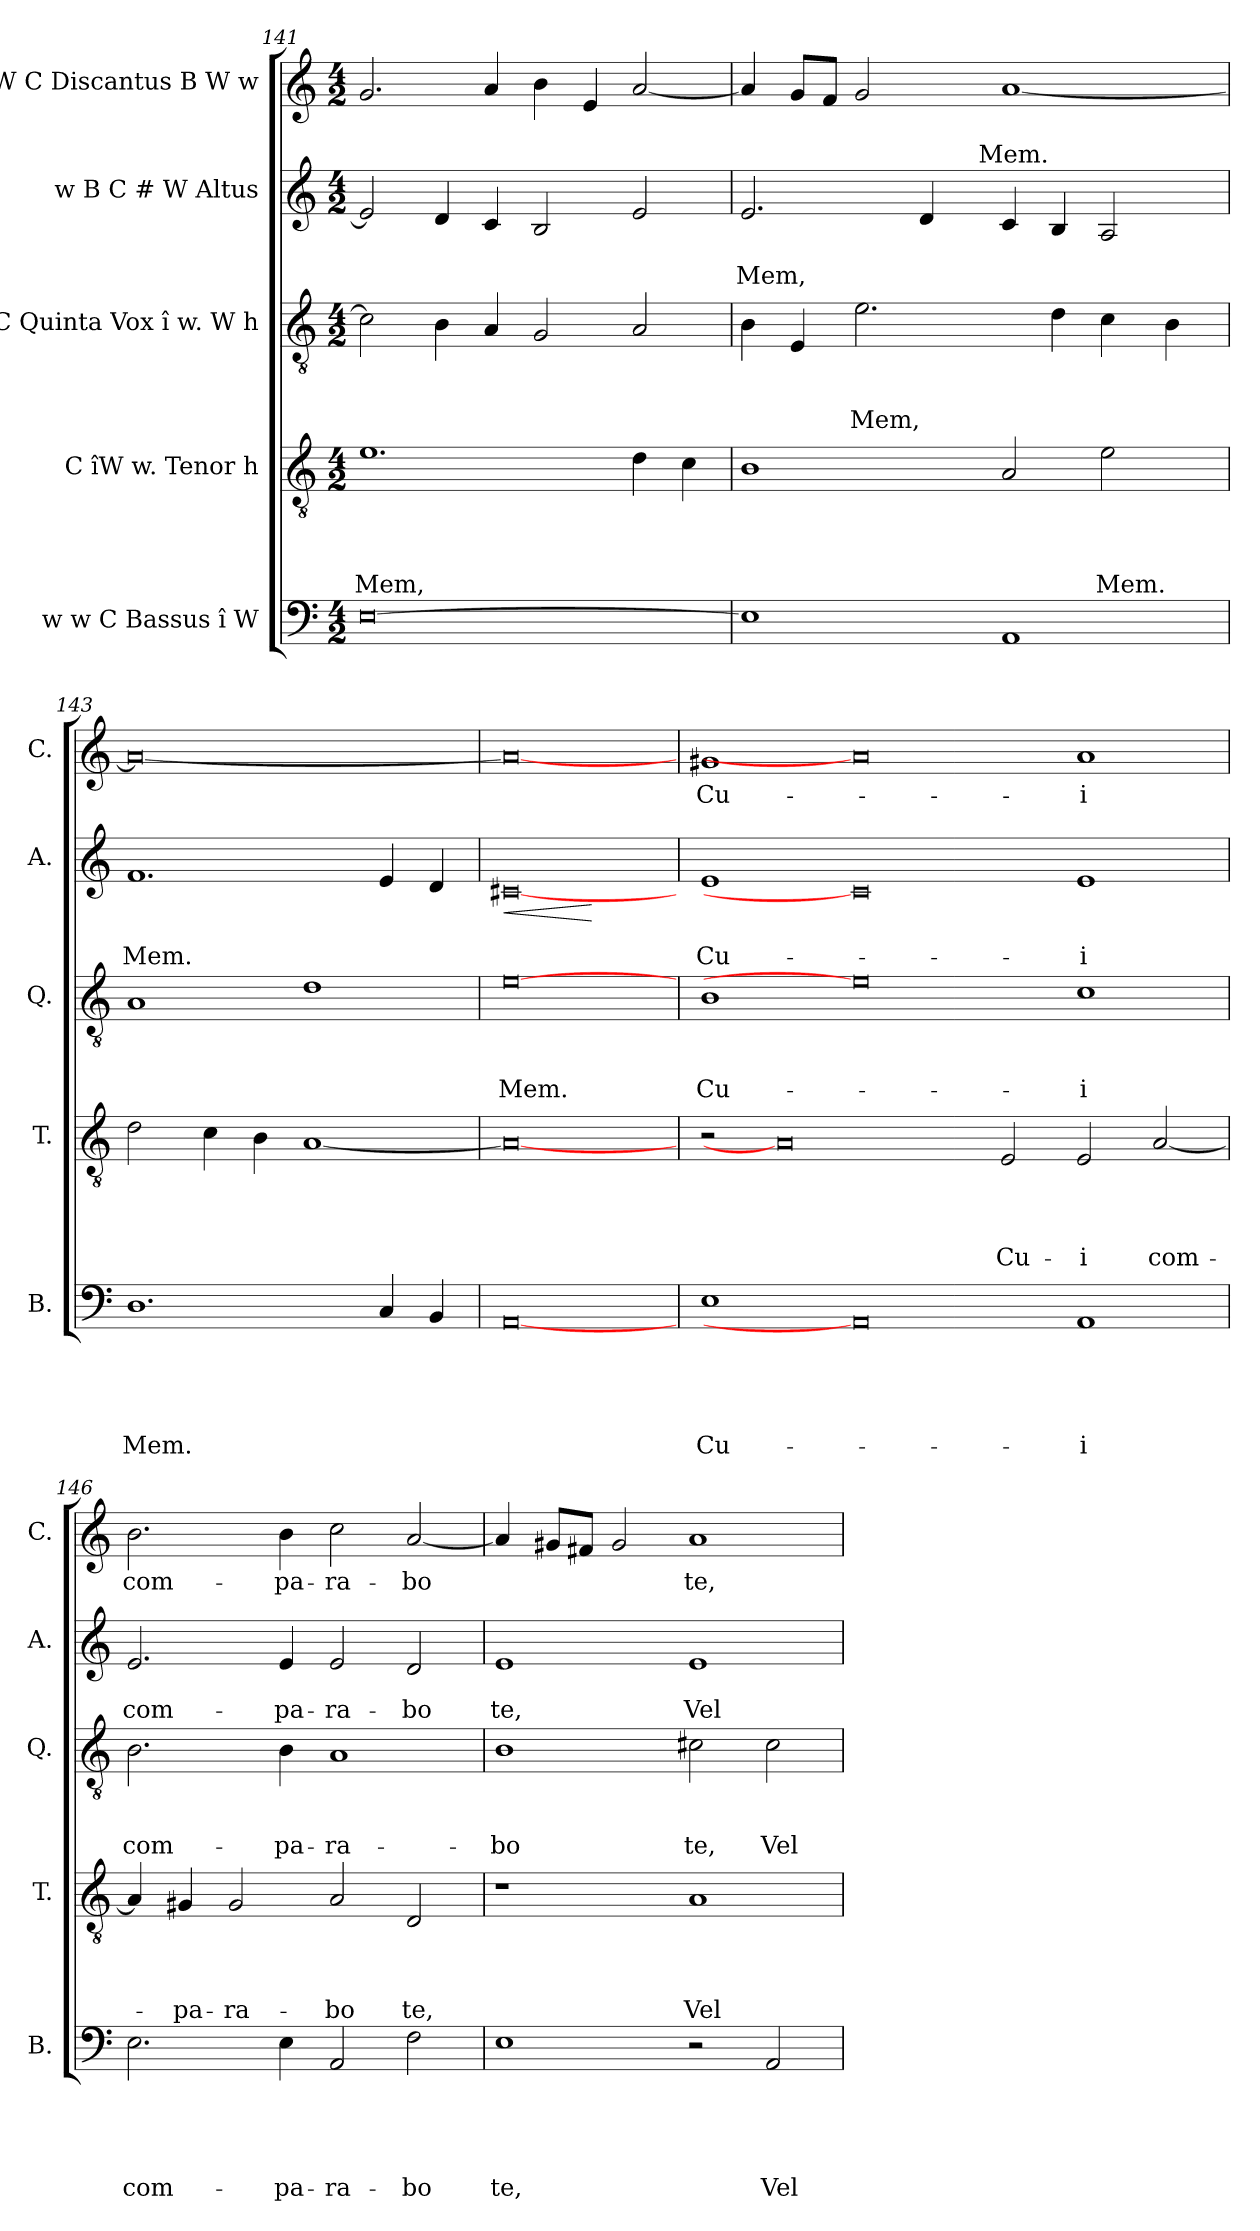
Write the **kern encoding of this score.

**kern	**text	**text	**text	**text	**text	**kern	**text	**text	**text	**text	**kern	**text	**text	**text	**kern	**text	**text	**dynam	**kern	**text
*part5	*part5	*part5	*part5	*part5	*part5	*part4	*part4	*part4	*part4	*part4	*part3	*part3	*part3	*part3	*part2	*part2	*part2	*part2	*part1	*part1
*staff5	*staff5	*staff5	*staff5	*staff5	*staff5	*staff4	*staff4	*staff4	*staff4	*staff4	*staff3	*staff3	*staff3	*staff3	*staff2	*staff2	*staff2	*staff2	*staff1	*staff1
*I"w w C Bassus î W	*	*	*	*	*	*I"C îW w. Tenor h	*	*	*	*	*I"C Quinta Vox î w. W h	*	*	*	*I"w B C # W Altus	*	*	*	*I"W C Discantus B W w	*
*I'B.	*	*	*	*	*	*I'T.	*	*	*	*	*I'Q.	*	*	*	*I'A.	*	*	*	*I'C.	*
*clefF4	*	*	*	*	*	*clefGv2	*	*	*	*	*clefGv2	*	*	*	*clefG2	*	*	*	*clefG2	*
*k[]	*	*	*	*	*	*k[]	*	*	*	*	*k[]	*	*	*	*k[]	*	*	*	*k[]	*
*C:	*	*	*	*	*	*C:	*	*	*	*	*C:	*	*	*	*C:	*	*	*	*C:	*
*M4/2	*	*	*	*	*	*M4/2	*	*	*	*	*M4/2	*	*	*	*M4/2	*	*	*	*M4/2	*
=141	=141	=141	=141	=141	=141	=141	=141	=141	=141	=141	=141	=141	=141	=141	=141	=141	=141	=141	=141	=141
!	!	!	!	!	!	!	!	!	!	!LO:LY:b	!	!	!	!	!	!	!	!	!	!
[<0E	.	.	.	.	.	1.e	.	.	.	Mem,	2c\]	.	.	.	2e/]	.	.	.	2.g/	.
.	.	.	.	.	.	.	.	.	.	.	4B\	.	.	.	4d/	.	.	.	.	.
.	.	.	.	.	.	.	.	.	.	.	4A/	.	.	.	4c/	.	.	.	4a/	.
.	.	.	.	.	.	.	.	.	.	.	2G/	.	.	.	2B/	.	.	.	4b\	.
.	.	.	.	.	.	.	.	.	.	.	.	.	.	.	.	.	.	.	4e/	.
.	.	.	.	.	.	4d\	.	.	.	.	2A/	.	.	.	2e/	.	.	.	[<2a/	.
.	.	.	.	.	.	4c\	.	.	.	.	.	.	.	.	.	.	.	.	.	.
!!LO:LB:g=z
=142	=142	=142	=142	=142	=142	=142	=142	=142	=142	=142	=142	=142	=142	=142	=142	=142	=142	=142	=142	=142
!	!	!	!	!	!	!	!	!	!	!	!	!	!	!	!	!	!LO:LY:b	!	!	!
*	*	*	*	*	*	*	*	*	*	*	*	*	*	*	*^	*	*	*	*	*
1E]	.	.	.	.	.	1B	.	.	.	.	4B\	.	.	.	2.e/	3%2ryy	.	Mem,	.	4a/]	.
.	.	.	.	.	.	.	.	.	.	.	4E/	.	.	.	.	.	.	.	.	8g/L	.
.	.	.	.	.	.	.	.	.	.	.	.	.	.	.	.	.	.	.	.	8f/J	.
!	!	!	!	!	!	!	!	!	!	!	!	!	!	!LO:LY:b	!	!	!	!	!	!	!
.	.	.	.	.	.	.	.	.	.	.	2.e\	.	.	Mem,	.	.	.	.	.	2g/	.
.	.	.	.	.	.	.	.	.	.	.	.	.	.	.	.	6ryy	.	.	.	.	.
.	.	.	.	.	.	.	.	.	.	.	.	.	.	.	4d/	.	.	.	.	.	.
.	.	.	.	.	.	.	.	.	.	.	.	.	.	.	.	12ryy	.	.	.	.	.
.	.	.	.	.	.	.	.	.	.	.	.	.	.	.	.	96ryy	.	.	.	.	.
!	!	!	!	!	!	!	!	!	!	!	!	!	!	!	!	!LO:TX:a:t=Mem.	!	!	!	!	!
.	.	.	.	.	.	.	.	.	.	.	.	.	.	.	.	3%2ryy	.	.	.	.	.
1AA	.	.	.	.	.	2A/	.	.	.	.	.	.	.	.	4c/	.	.	.	.	[<1a	.
.	.	.	.	.	.	.	.	.	.	.	4d\	.	.	.	4B/	.	.	.	.	.	.
!	!	!	!	!	!	!	!	!	!	!LO:LY:b	!	!	!	!	!	!	!	!	!	!	!
.	.	.	.	.	.	2e\	.	.	.	Mem.	4c\	.	.	.	2A/	.	.	.	.	.	.
.	.	.	.	.	.	.	.	.	.	.	.	.	.	.	.	3ryy	.	.	.	.	.
.	.	.	.	.	.	.	.	.	.	.	4B\	.	.	.	.	.	.	.	.	.	.
.	.	.	.	.	.	.	.	.	.	.	.	.	.	.	.	24..ryy	.	.	.	.	.
=143	=143	=143	=143	=143	=143	=143	=143	=143	=143	=143	=143	=143	=143	=143	=143	=143	=143	=143	=143	=143	=143
!	!	!	!	!	!LO:LY:b	!	!	!	!	!	!	!	!	!	!	!	!	!LO:LY:b	!	!	!
*	*	*	*	*	*	*	*	*	*	*	*	*	*	*	*v	*v	*	*	*	*	*
1.D	.	.	.	.	Mem.	2d\	.	.	.	.	1A	.	.	.	1.f	.	Mem.	.	0a_	.
.	.	.	.	.	.	4c\	.	.	.	.	.	.	.	.	.	.	.	.	.	.
.	.	.	.	.	.	4B\	.	.	.	.	.	.	.	.	.	.	.	.	.	.
.	.	.	.	.	.	[<1A	.	.	.	.	1d	.	.	.	.	.	.	.	.	.
4C/	.	.	.	.	.	.	.	.	.	.	.	.	.	.	4e/	.	.	.	.	.
4BB/	.	.	.	.	.	.	.	.	.	.	.	.	.	.	4d/	.	.	.	.	.
=144	=144	=144	=144	=144	=144	=144	=144	=144	=144	=144	=144	=144	=144	=144	=144	=144	=144	=144	=144	=144
!	!	!	!	!	!	!	!	!	!	!	!	!	!	!LO:LY:b	!	!	!	!LO:HP:b	!	!
[0AA	.	.	.	.	.	0A_	.	.	.	.	[0e	.	.	Mem.	[0c#X	.	.	<	0a_	.
.	.	.	.	.	.	.	.	.	.	.	.	.	.	.	.	.	.	[	.	.
!!LO:LB:g=z
=145	=145	=145	=145	=145	=145	=145	=145	=145	=145	=145	=145	=145	=145	=145	=145	=145	=145	=145	=145	=145
!	!	!	!	!	!LO:LY:b	!	!	!	!	!	!	!	!	!LO:LY:b	!	!	!LO:LY:b	!	!	!LO:LY:b
1E	.	.	.	.	Cu-	2r	.	.	.	.	1B	.	.	Cu-	1e	.	Cu-	.	1g#X	Cu-
.	.	.	.	.	.	0A]	.	.	.	.	.	.	.	.	.	.	.	.	.	.
0AA]	.	.	.	.	.	.	.	.	.	.	0e]	.	.	.	0c#]	.	.	.	0a]	.
!	!	!	!	!	!	!	!	!	!	!LO:LY:b	!	!	!	!	!	!	!	!	!	!
.	.	.	.	.	.	2E/	.	.	.	Cu-	.	.	.	.	.	.	.	.	.	.
!	!	!	!	!	!LO:LY:b:rj	!	!	!	!	!LO:LY:b	!	!	!	!LO:LY:b:rj	!	!	!LO:LY:b:rj	!	!	!LO:LY:b:rj
1AA	.	.	.	.	-i	2E/	.	.	.	-i	1c	.	.	-i	1e	.	-i	.	1a	-i
!	!	!	!	!	!	!	!	!	!	!LO:LY:b	!	!	!	!	!	!	!	!	!	!
.	.	.	.	.	.	[<2A/	.	.	.	com-	.	.	.	.	.	.	.	.	.	.
=146	=146	=146	=146	=146	=146	=146	=146	=146	=146	=146	=146	=146	=146	=146	=146	=146	=146	=146	=146	=146
!	!	!	!	!	!LO:LY:b	!	!	!	!	!	!	!	!	!LO:LY:b	!	!	!LO:LY:b	!	!	!LO:LY:b
2.E\	.	.	.	.	com-	4A/]	.	.	.	.	2.B\	.	.	com-	2.e/	.	com-	.	2.b\	com-
!	!	!	!	!	!	!	!	!	!	!LO:LY:b	!	!	!	!	!	!	!	!	!	!
.	.	.	.	.	.	4G#X/	.	.	.	-pa-	.	.	.	.	.	.	.	.	.	.
!	!	!	!	!	!	!	!	!	!	!LO:LY:b	!	!	!	!	!	!	!	!	!	!
.	.	.	.	.	.	2G#/	.	.	.	-ra-	.	.	.	.	.	.	.	.	.	.
!	!	!	!	!	!LO:LY:b	!	!	!	!	!	!	!	!	!LO:LY:b	!	!	!LO:LY:b	!	!	!LO:LY:b
4E\	.	.	.	.	-pa-	.	.	.	.	.	4B\	.	.	-pa-	4e/	.	-pa-	.	4b\	-pa-
!	!	!	!	!	!LO:LY:b	!	!	!	!	!LO:LY:b	!	!	!	!LO:LY:b	!	!	!LO:LY:b	!	!	!LO:LY:b
2AA/	.	.	.	.	-ra-	2A/	.	.	.	-bo	1A	.	.	-ra-	2e/	.	-ra-	.	2cc\	-ra-
!	!	!	!	!	!LO:LY:b	!	!	!	!	!LO:LY:b	!	!	!	!	!	!	!LO:LY:b	!	!	!LO:LY:b
2F\	.	.	.	.	-bo	2D/	.	.	.	te,	.	.	.	.	2d/	.	-bo	.	[<2a/	-bo
=147	=147	=147	=147	=147	=147	=147	=147	=147	=147	=147	=147	=147	=147	=147	=147	=147	=147	=147	=147	=147
!	!	!	!	!	!LO:LY:b	!	!	!	!	!	!	!	!	!LO:LY:b	!	!	!LO:LY:b	!	!	!
1E	.	.	.	.	te,	1r	.	.	.	.	1B	.	.	-bo	1e	.	te,	.	4a/]	.
.	.	.	.	.	.	.	.	.	.	.	.	.	.	.	.	.	.	.	8g#/L	.
.	.	.	.	.	.	.	.	.	.	.	.	.	.	.	.	.	.	.	8f#/J	.
.	.	.	.	.	.	.	.	.	.	.	.	.	.	.	.	.	.	.	2g#/	.
!	!	!	!	!	!	!	!	!	!	!LO:LY:b	!	!	!	!LO:LY:b	!	!	!LO:LY:b	!	!	!LO:LY:b
2r	.	.	.	.	.	1A	.	.	.	Vel	2c#X\	.	.	te,	1e	.	Vel	.	1a	te,
!	!	!	!	!	!LO:LY:b	!	!	!	!	!	!	!	!	!LO:LY:b	!	!	!	!	!	!
2AA/	.	.	.	.	Vel	.	.	.	.	.	2c#\	.	.	Vel	.	.	.	.	.	.
=	=	=	=	=	=	=	=	=	=	=	=	=	=	=	=	=	=	=	=	=
*-	*-	*-	*-	*-	*-	*-	*-	*-	*-	*-	*-	*-	*-	*-	*-	*-	*-	*-	*-	*-
